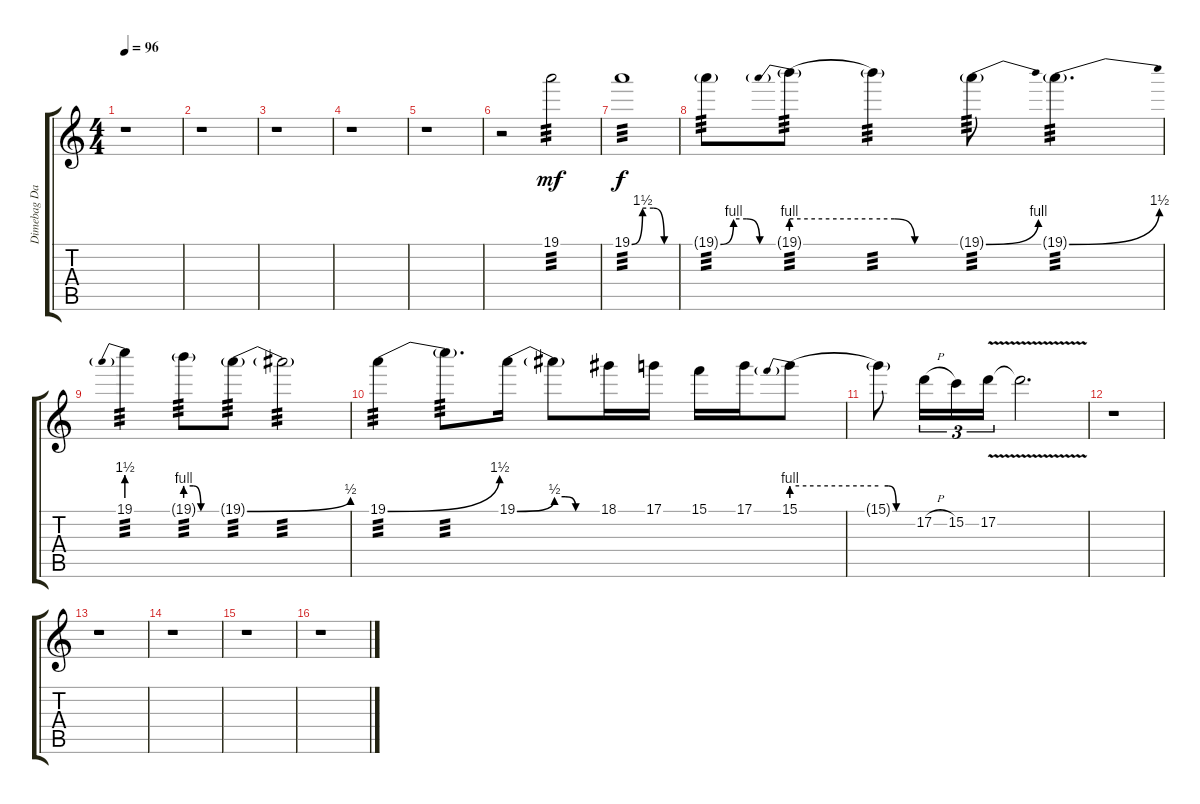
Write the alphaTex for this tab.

\track ("Dimebag Darrell Solo" "Dimebag Da") {instrument overdrivenguitar}
\staff {score tabs}
\tuning (D4 A3 F3 C3 G2 D2) {hide}
\ts (4 4)
\tempo 96
\clef g2
\ks c
r.1{dy mf} |
r.1 |
r.1 |
r.1 |
r.1 |
r.2 19.1.2{tp 3} |
19.1{be (custom 0 0 15 6 30 6 45 0 60 0)}.1{tp 3 dy f} |
19.1{be (custom 0 0 15 4 30 4 45 0 60 0) g}.8{tp 3} 19.1{be (prebend 0 4 60 4) g}.8{tp 3} 19.1{be (custom 0 4 15 4 30 0 60 0) t}.4{tp 3} 19.1{be (bend 0 0 60 4) g}.8{tp 3} 19.1{be (bend 0 0 60 6) g}.4{d tp 3} |
19.1{be (prebend 0 6 60 6)}.4{tp 3} 19.1{be (custom 0 4 15 4 30 0 60 0) g}.8{tp 3} 19.1{be (bend 0 0 60 2) g}.8{tp 3} 19.1{t}.2{tp 3} |
19.1{be (bend 0 0 60 6)}.4{tp 3} 19.1{t}.8{d tp 3} 19.1{be (bend 0 0 60 2)}.16 19.1{be (custom 0 2 15 2 30 0 60 0) t}.8 18.1.16 17.1.16 15.1.16 17.1.16 15.1{be (prebend 0 4 60 4)}.8 |
15.1{be (custom 0 4 15 4 30 0 60 0) t}.8 17.2{h}.16{tu (3 2)} 15.2.16{tu (3 2)} 17.2{v}.16{tu (3 2)} 17.2{v t}.2{d} |
r.1 |
r.1 |
r.1 |
r.1 |
r.1
